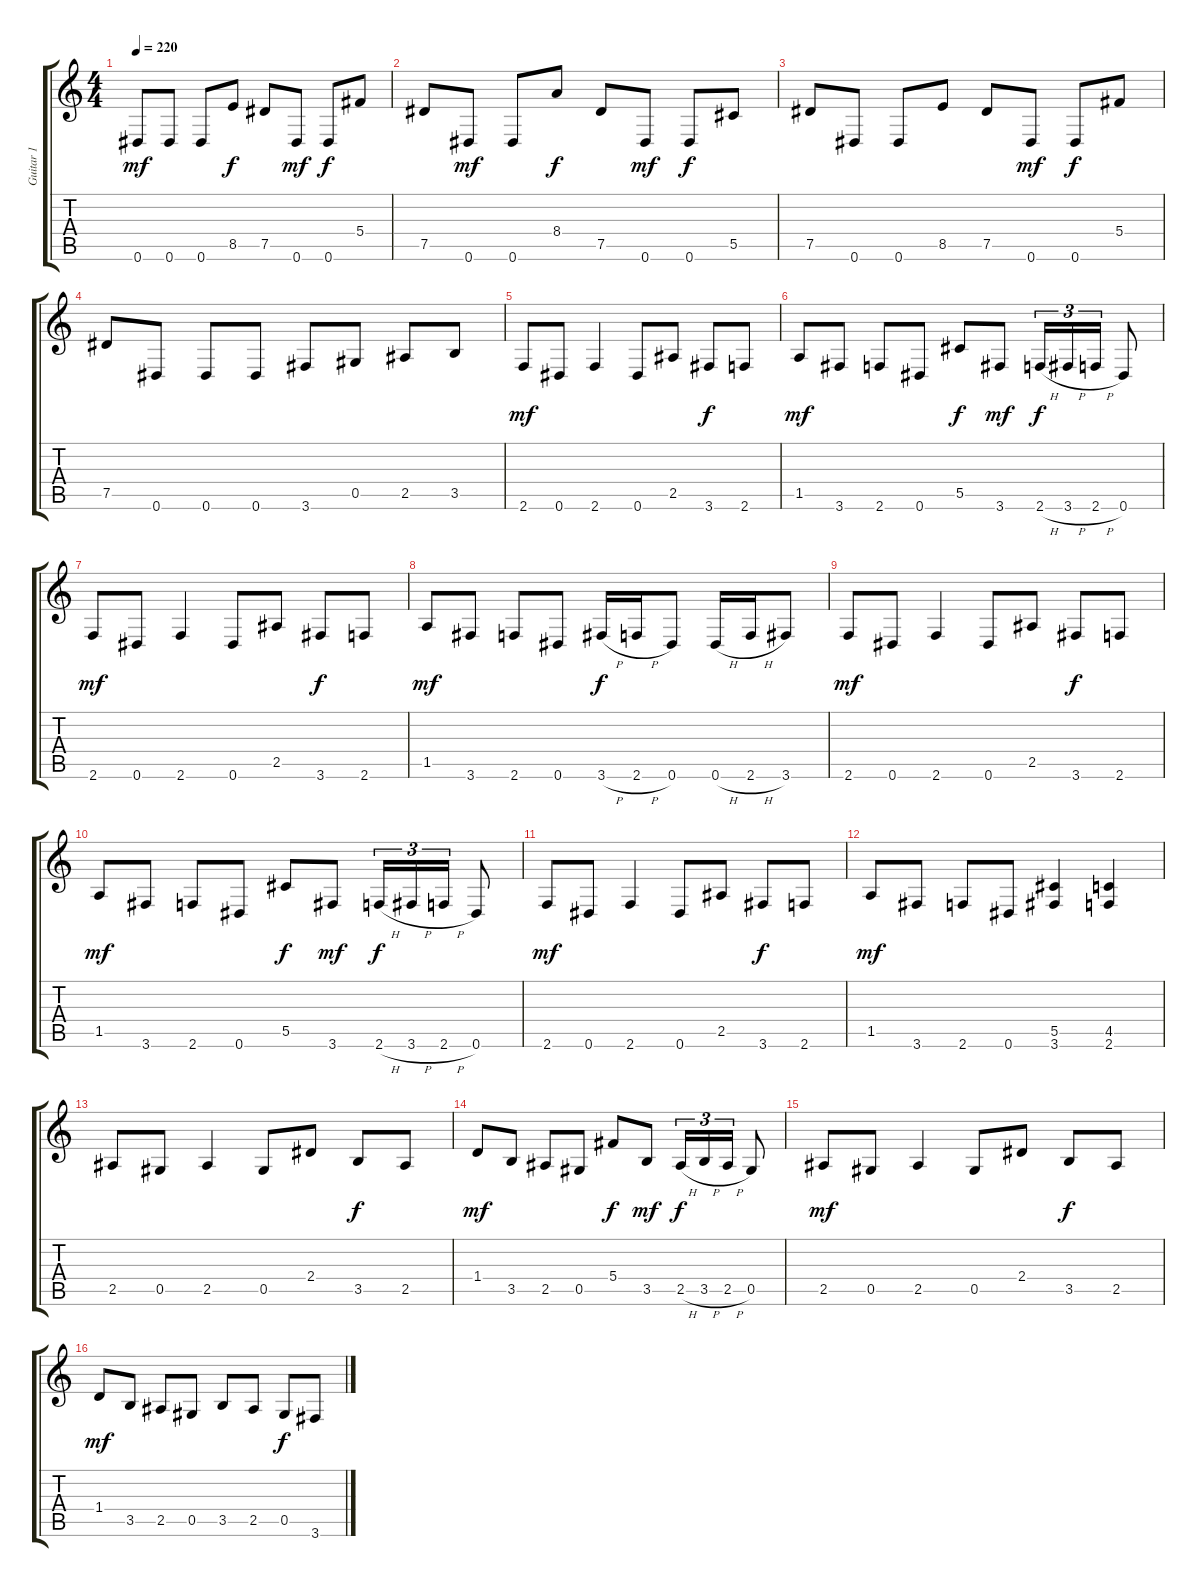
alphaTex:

\track ("Guitar 1" "Guitar 1") {instrument distortionguitar}
\staff {score tabs}
\tuning (Eb4 Bb3 Gb3 Db3 Ab2 Eb2) {hide}
\ts (4 4)
\tempo 220
\clef g2
\ks c
0.6.8{dy mf} 0.6.8 0.6.8 8.5.8{dy f} 7.5.8 0.6.8{dy mf} 0.6.8{dy f} 5.4.8 |
7.5.8 0.6.8{dy mf} 0.6.8 8.4.8{dy f} 7.5.8 0.6.8{dy mf} 0.6.8{dy f} 5.5.8 |
7.5.8 0.6.8 0.6.8 8.5.8 7.5.8 0.6.8{dy mf} 0.6.8{dy f} 5.4.8 |
7.5.8 0.6.8 0.6.8 0.6.8 3.6.8 0.5.8 2.5.8 3.5.8 |
2.6.8{dy mf} 0.6.8 2.6.4 0.6.8 2.5.8 3.6.8{dy f} 2.6.8 |
1.5.8{dy mf} 3.6.8 2.6.8 0.6.8 5.5.8{dy f} 3.6.8{dy mf} 2.6{h}.16{tu (3 2) dy f} 3.6{h}.16{tu (3 2)} 2.6{h}.16{tu (3 2)} 0.6.8 |
2.6.8{dy mf} 0.6.8 2.6.4 0.6.8 2.5.8 3.6.8{dy f} 2.6.8 |
1.5.8{dy mf} 3.6.8 2.6.8 0.6.8 3.6{h}.16{dy f} 2.6{h}.16 0.6.8 0.6{h}.16 2.6{h}.16 3.6.8 |
2.6.8{dy mf} 0.6.8 2.6.4 0.6.8 2.5.8 3.6.8{dy f} 2.6.8 |
1.5.8{dy mf} 3.6.8 2.6.8 0.6.8 5.5.8{dy f} 3.6.8{dy mf} 2.6{h}.16{tu (3 2) dy f} 3.6{h}.16{tu (3 2)} 2.6{h}.16{tu (3 2)} 0.6.8 |
2.6.8{dy mf} 0.6.8 2.6.4 0.6.8 2.5.8 3.6.8{dy f} 2.6.8 |
1.5.8{dy mf} 3.6.8 2.6.8 0.6.8 (5.5 3.6).4 (4.5 2.6).4 |
2.5.8 0.5.8 2.5.4 0.5.8 2.4.8 3.5.8{dy f} 2.5.8 |
1.4.8{dy mf} 3.5.8 2.5.8 0.5.8 5.4.8{dy f} 3.5.8{dy mf} 2.5{h}.16{tu (3 2) dy f} 3.5{h}.16{tu (3 2)} 2.5{h}.16{tu (3 2)} 0.5.8 |
2.5.8{dy mf} 0.5.8 2.5.4 0.5.8 2.4.8 3.5.8{dy f} 2.5.8 |
1.4.8{dy mf} 3.5.8 2.5.8 0.5.8 3.5.8 2.5.8 0.5.8{dy f} 3.6.8
